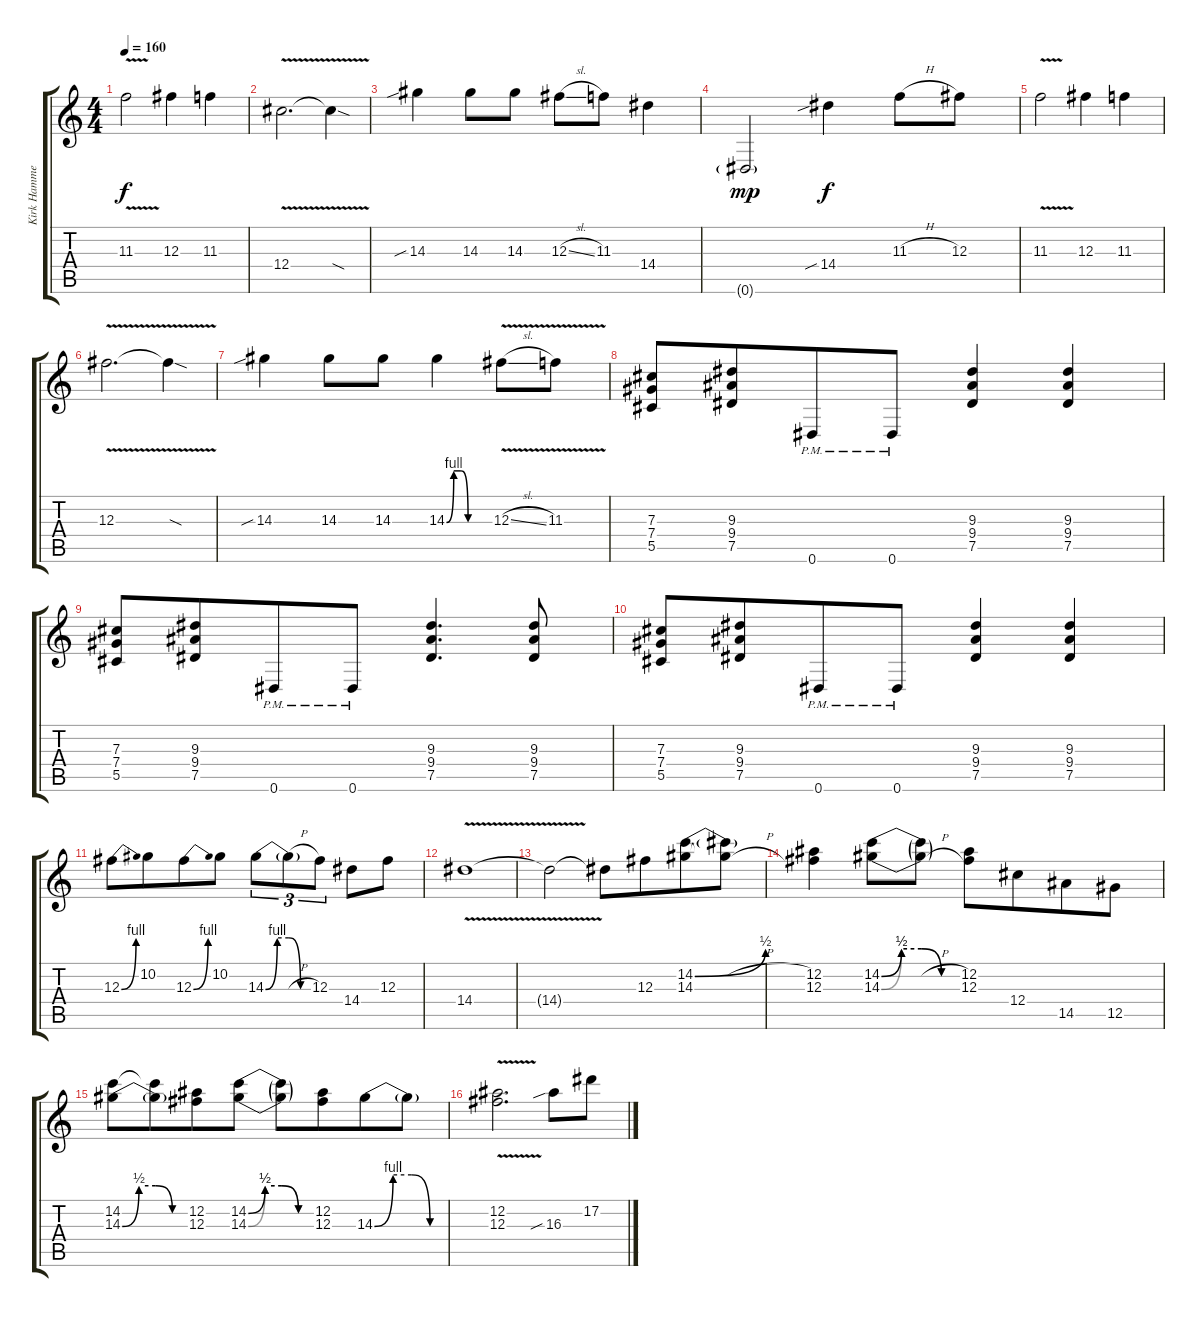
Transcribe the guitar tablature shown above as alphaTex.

\track ("Kirk Hammet" "Kirk Hamme") {instrument overdrivenguitar}
\staff {score tabs}
\tuning (Eb4 Bb3 Gb3 Db3 Ab2 Eb2) {hide}
\ts (4 4)
\tempo 160
\clef g2
\ks c
11.3{v}.2{dy f} 12.3.4 11.3.4 |
12.4{v}.2{d} 12.4{sod t}.4 |
14.3{sib}.4 14.3.8 14.3.8 12.3{sl}.8 11.3.8 14.4.4 |
0.6{g}.2{dy mp} 14.4{sib}.4{dy f} 11.3{h}.8 12.3.8 |
11.3{v}.2 12.3.4 11.3.4 |
12.3{v}.2{d} 12.3{sod t}.4 |
14.3{sib}.4 14.3.8 14.3.8 14.3{be (custom 0 0 10 4 20 4 30 0 60 0)}.4 12.3{v sl}.8 11.3{v}.8 |
(7.3 7.4 5.5).8{volume 13} (9.3 9.4 7.5).8{beam merge} 0.6{pm}.8 0.6{pm}.8 (9.3 9.4 7.5).4 (9.3 9.4 7.5).4 |
(7.3 7.4 5.5).8 (9.3 9.4 7.5).8{beam merge} 0.6{pm}.8 0.6{pm}.8 (9.3 9.4 7.5).4{d} (9.3 9.4 7.5).8 |
(7.3 7.4 5.5).8 (9.3 9.4 7.5).8{beam merge} 0.6{pm}.8 0.6{pm}.8 (9.3 9.4 7.5).4 (9.3 9.4 7.5).4 |
12.3{be (bend 0 0 60 4)}.8 10.2.8{beam merge} 12.3{be (bend 0 0 60 4)}.8 10.2.8 14.3{be (custom 0 0 15 4 30 4 45 0 60 0)}.8{tu (3 2)} 14.3{h t}.8{tu (3 2)} 12.3.8{tu (3 2)} 14.4.8 12.3.8 |
14.4{v}.1 |
14.4{t}.2 14.4{t}.8 12.3.8{beam merge} (14.2{be (bend 0 0 60 2)} 14.3).8 (14.2{h t} 14.3{h t}).8 |
(12.2 12.3).4 (14.2{be (custom 0 0 15 2 30 2 45 0 60 0)} 14.3{be (custom 0 0 15 2 30 2 45 0 60 0)}).8 (14.2{h t} 14.3{h t}).8 (12.2 12.3).8 12.4.8{beam merge} 14.5.8 12.5.8 |
(14.2 14.3{be (custom 0 0 15 2 30 2 45 0 60 0)}).8 (14.2{t} 14.3{t}).8{beam merge} (12.2 12.3).8 (14.2{be (custom 0 0 15 2 30 2 45 0 60 0)} 14.3{be (custom 0 0 15 2 30 2 45 0 60 0)}).8 (14.2{t} 14.3{t}).8 (12.2 12.3).8{beam merge} 14.3{be (custom 0 0 15 4 30 4 45 0 60 0)}.8 14.3{t}.8 |
(12.2{v} 12.3{v}).2{d} 16.3{sib}.8 17.2.8
